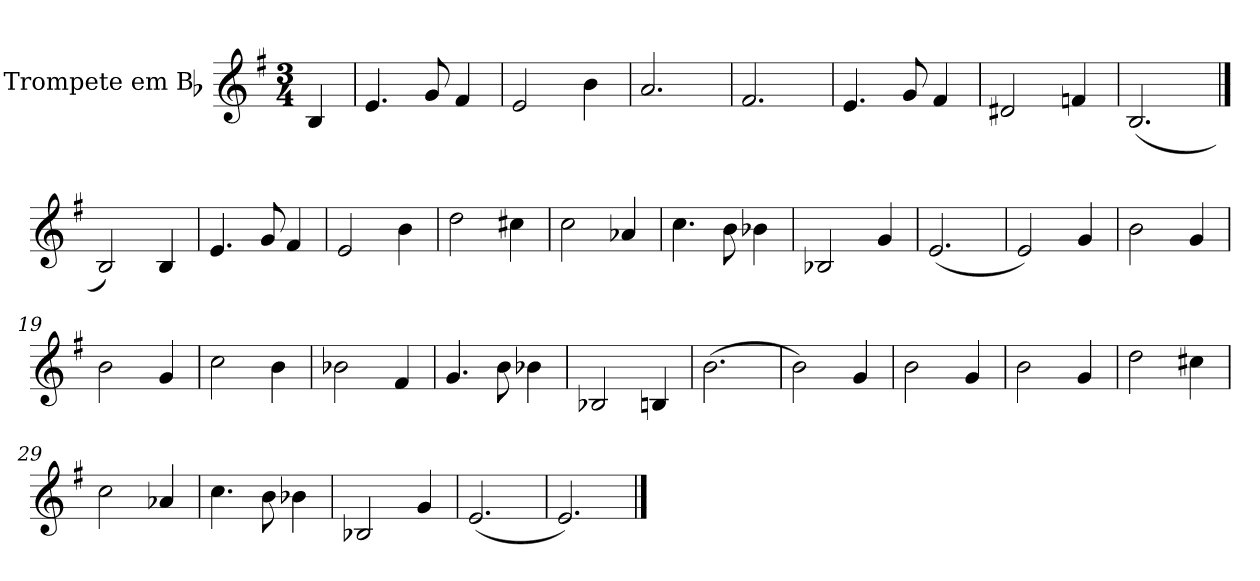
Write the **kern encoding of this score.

**kern
*part1
*staff1
*I"Trompete em Bb
*I'Tpt. em Bb
*clefG2
*ITrd1c2
*k[b-]
*M3/4
=1
4A/
=2
4.d/
8f/
4e/
=3
2d/
4a\
=4
2.g/
=5
2.e/
=6
4.d/
8f/
4e/
=7
2c#X/
4e-X/
=8
(2.A/
==9
2A/)
4A/
!!LO:LB:g=z
=10
4.d/
8f/
4e/
=11
2d/
4a\
=12
2cc\
4bn\
=13
2b-\
4g-X/
=14
4.b-\
8a\
4a-X\
=15
2A-X/
4f/
=16
(2.d/
=17
2d/)
4f/
=18
2a\
4f/
!!LO:LB:g=z
=19
2a\
4f/
=20
2b-\
4a\
=21
2a-X\
4e/
=22
4.f/
8a\
4a-X\
=23
2A-X/
4An/
=24
(2.a\
=25
2a\)
4f/
=26
2a\
4f/
=27
2a\
4f/
!!LO:LB:g=z
=28
2cc\
4bn\
=29
2b-\
4g-X/
=30
4.b-\
8a\
4a-X\
=31
2A-X/
4f/
=32
(2.d/
=33
2.d/)
==
*-
